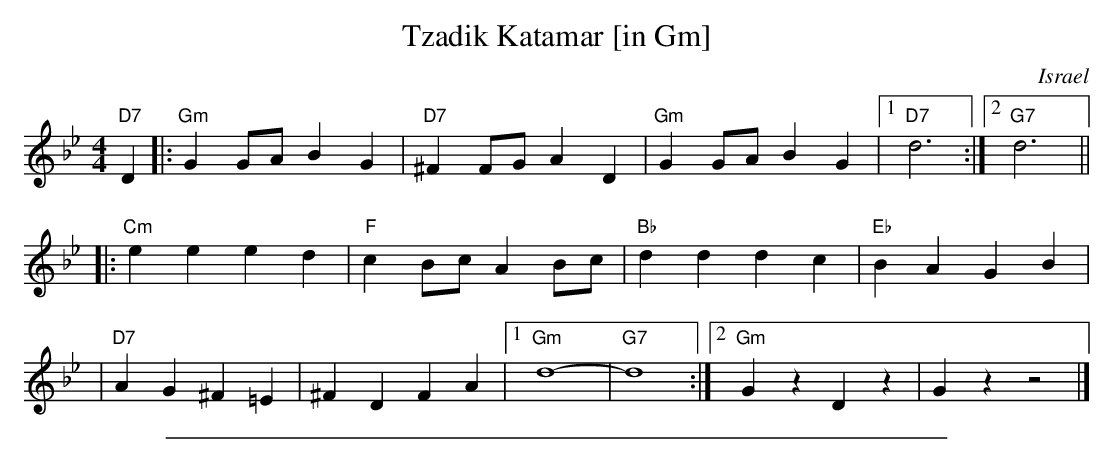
X:1
T: Tzadik Katamar [in Gm]
O: Israel
M: 4/4
L: 1/8
K: Gm
"D7"D2 \
|: "Gm"G2 GA B2 G2 | "D7"^F2 FG A2 D2 | "Gm"G2 GA B2 G2 |1 "D7"d6 :|2 "G7"d6 ||
|: "Cm"e2 e2 e2 d2 | "F"c2 Bc A2 Bc | "Bb"d2 d2 d2 c2 | "Eb"B2 A2 G2 B2 |
| "D7"A2 G2 ^F2 =E2 | ^F2 D2 F2 A2 |1 "Gm"d8- | "G7"d8 :|2 "Gm"G2z2 D2z2 | G2z2 z4 |]
